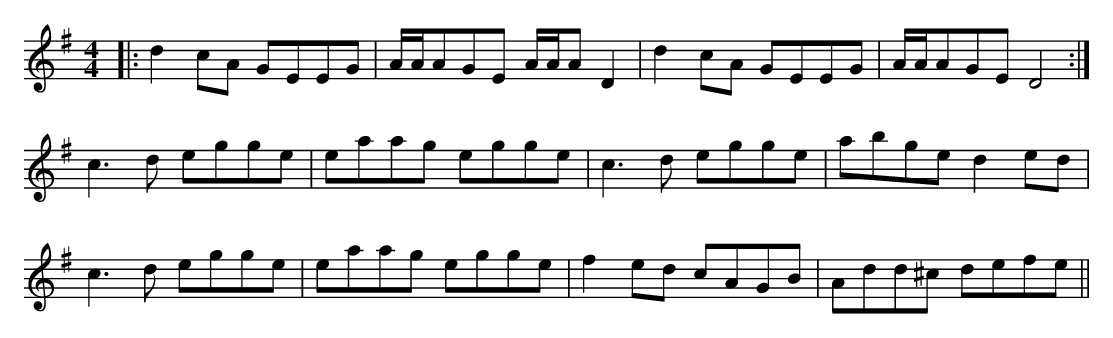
X:1
M:4/4
K:Dmix
|:d2cA GEEG|A/A/AGE A/A/AD2|d2cA GEEG|A/A/AGE D4:|
c3d egge|eaag egge|c3d egge|abge d2ed|
c3d egge|eaag egge|f2ed cAGB|Add^c defe||
